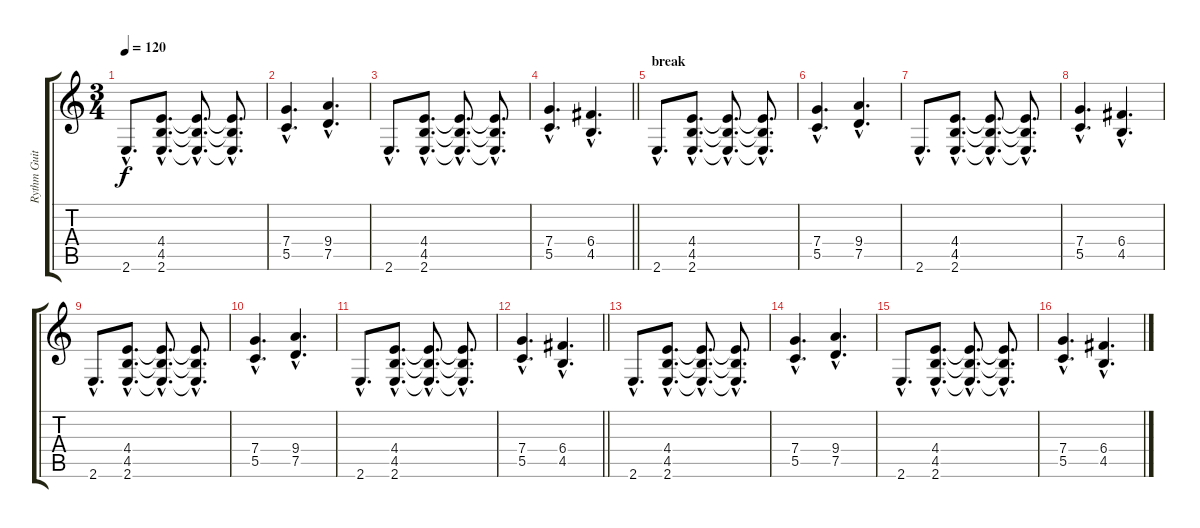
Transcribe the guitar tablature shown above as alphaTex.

\track ("Rythm Guitare" "Rythm Guit") {instrument distortionguitar}
\staff {score tabs}
\tuning (D4 A3 F3 C3 G2 D2) {hide}
\ts (3 4)
\tempo 120
\clef g2
\ks c
2.6{hac}.8{d dy f} (4.4{hac} 4.5{hac} 2.6{hac}).8{d} (4.4{hac t} 4.5{hac t} 2.6{hac t}).8{d} (4.4{hac t} 4.5{hac t} 2.6{hac t}).8{d} |
(7.4{hac} 5.5{hac}).4{d} (9.4{hac} 7.5{hac}).4{d} |
2.6{hac}.8{d} (4.4{hac} 4.5{hac} 2.6{hac}).8{d} (4.4{hac t} 4.5{hac t} 2.6{hac t}).8{d} (4.4{hac t} 4.5{hac t} 2.6{hac t}).8{d} |
\barLineRight lightlight
(7.4{hac} 5.5{hac}).4{d} (6.4{hac} 4.5{hac}).4{d} |
\section ("" "break")
2.6{hac}.8{d} (4.4{hac} 4.5{hac} 2.6{hac}).8{d} (4.4{hac t} 4.5{hac t} 2.6{hac t}).8{d} (4.4{hac t} 4.5{hac t} 2.6{hac t}).8{d} |
(7.4{hac} 5.5{hac}).4{d} (9.4{hac} 7.5{hac}).4{d} |
2.6{hac}.8{d} (4.4{hac} 4.5{hac} 2.6{hac}).8{d} (4.4{hac t} 4.5{hac t} 2.6{hac t}).8{d} (4.4{hac t} 4.5{hac t} 2.6{hac t}).8{d} |
(7.4{hac} 5.5{hac}).4{d} (6.4{hac} 4.5{hac}).4{d} |
2.6{hac}.8{d} (4.4{hac} 4.5{hac} 2.6{hac}).8{d} (4.4{hac t} 4.5{hac t} 2.6{hac t}).8{d} (4.4{hac t} 4.5{hac t} 2.6{hac t}).8{d} |
(7.4{hac} 5.5{hac}).4{d} (9.4{hac} 7.5{hac}).4{d} |
2.6{hac}.8{d} (4.4{hac} 4.5{hac} 2.6{hac}).8{d} (4.4{hac t} 4.5{hac t} 2.6{hac t}).8{d} (4.4{hac t} 4.5{hac t} 2.6{hac t}).8{d} |
\barLineRight lightlight
(7.4{hac} 5.5{hac}).4{d} (6.4{hac} 4.5{hac}).4{d} |
2.6{hac}.8{d} (4.4{hac} 4.5{hac} 2.6{hac}).8{d} (4.4{hac t} 4.5{hac t} 2.6{hac t}).8{d} (4.4{hac t} 4.5{hac t} 2.6{hac t}).8{d} |
(7.4{hac} 5.5{hac}).4{d} (9.4{hac} 7.5{hac}).4{d} |
2.6{hac}.8{d} (4.4{hac} 4.5{hac} 2.6{hac}).8{d} (4.4{hac t} 4.5{hac t} 2.6{hac t}).8{d} (4.4{hac t} 4.5{hac t} 2.6{hac t}).8{d} |
(7.4{hac} 5.5{hac}).4{d} (6.4{hac} 4.5{hac}).4{d}
